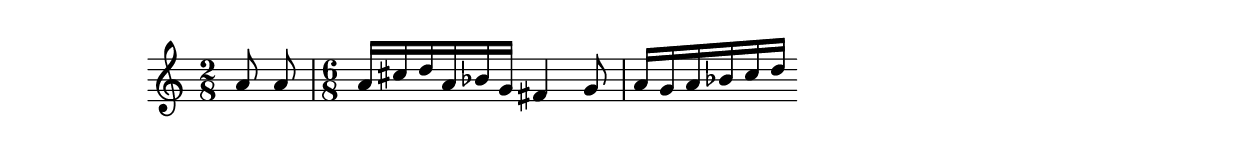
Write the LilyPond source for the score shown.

\version "1.7.6"

\header{
texidoc="
The first two a8 notes should not be beamed.
Also, no automatic beaming accross bar lines.
"
}

\score{
\notes \notes\relative c'' {
\time 2/8
a8 a
\time 6/8
a16 cis d a bes g fis4 g8
%a4. fis4 g8
a16 g a bes c d % ees8 d c
}
\paper{
   linewidth=-1.
}
}
%% new-chords-done %%